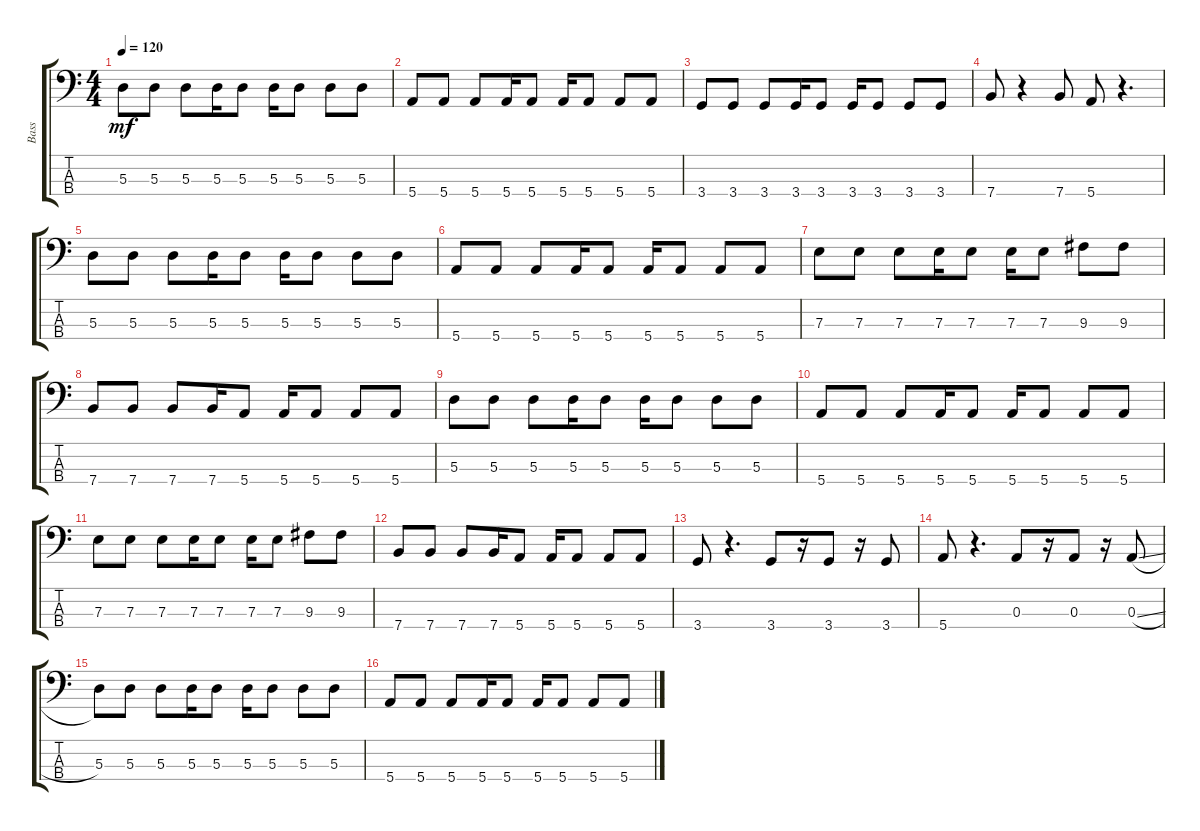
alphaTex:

\track ("Bass" "Bass") {instrument electricbasspick}
\staff {score tabs}
\tuning (G2 D2 A1 E1) {hide}
\ts (4 4)
\tempo 120
\clef f4
\ks c
5.3.8{dy mf} 5.3.8 5.3.8 5.3.16 5.3.8 5.3.16 5.3.8 5.3.8 5.3.8 |
5.4.8 5.4.8 5.4.8 5.4.16 5.4.8 5.4.16 5.4.8 5.4.8 5.4.8 |
3.4.8 3.4.8 3.4.8 3.4.16 3.4.8 3.4.16 3.4.8 3.4.8 3.4.8 |
7.4.8 r.4 7.4.8 5.4.8 r.4{d} |
5.3.8 5.3.8 5.3.8 5.3.16 5.3.8 5.3.16 5.3.8 5.3.8 5.3.8 |
5.4.8 5.4.8 5.4.8 5.4.16 5.4.8 5.4.16 5.4.8 5.4.8 5.4.8 |
7.3.8 7.3.8 7.3.8 7.3.16 7.3.8 7.3.16 7.3.8 9.3.8 9.3.8 |
7.4.8 7.4.8 7.4.8 7.4.16 5.4.8 5.4.16 5.4.8 5.4.8 5.4.8 |
5.3.8 5.3.8 5.3.8 5.3.16 5.3.8 5.3.16 5.3.8 5.3.8 5.3.8 |
5.4.8 5.4.8 5.4.8 5.4.16 5.4.8 5.4.16 5.4.8 5.4.8 5.4.8 |
7.3.8 7.3.8 7.3.8 7.3.16 7.3.8 7.3.16 7.3.8 9.3.8 9.3.8 |
7.4.8 7.4.8 7.4.8 7.4.16 5.4.8 5.4.16 5.4.8 5.4.8 5.4.8 |
3.4.8 r.4{d} 3.4.8 r.16 3.4.8 r.16 3.4.8 |
5.4.8 r.4{d} 0.3.8 r.16 0.3.8 r.16 0.3{sl}.8 |
5.3.8 5.3.8 5.3.8 5.3.16 5.3.8 5.3.16 5.3.8 5.3.8 5.3.8 |
5.4.8 5.4.8 5.4.8 5.4.16 5.4.8 5.4.16 5.4.8 5.4.8 5.4.8
